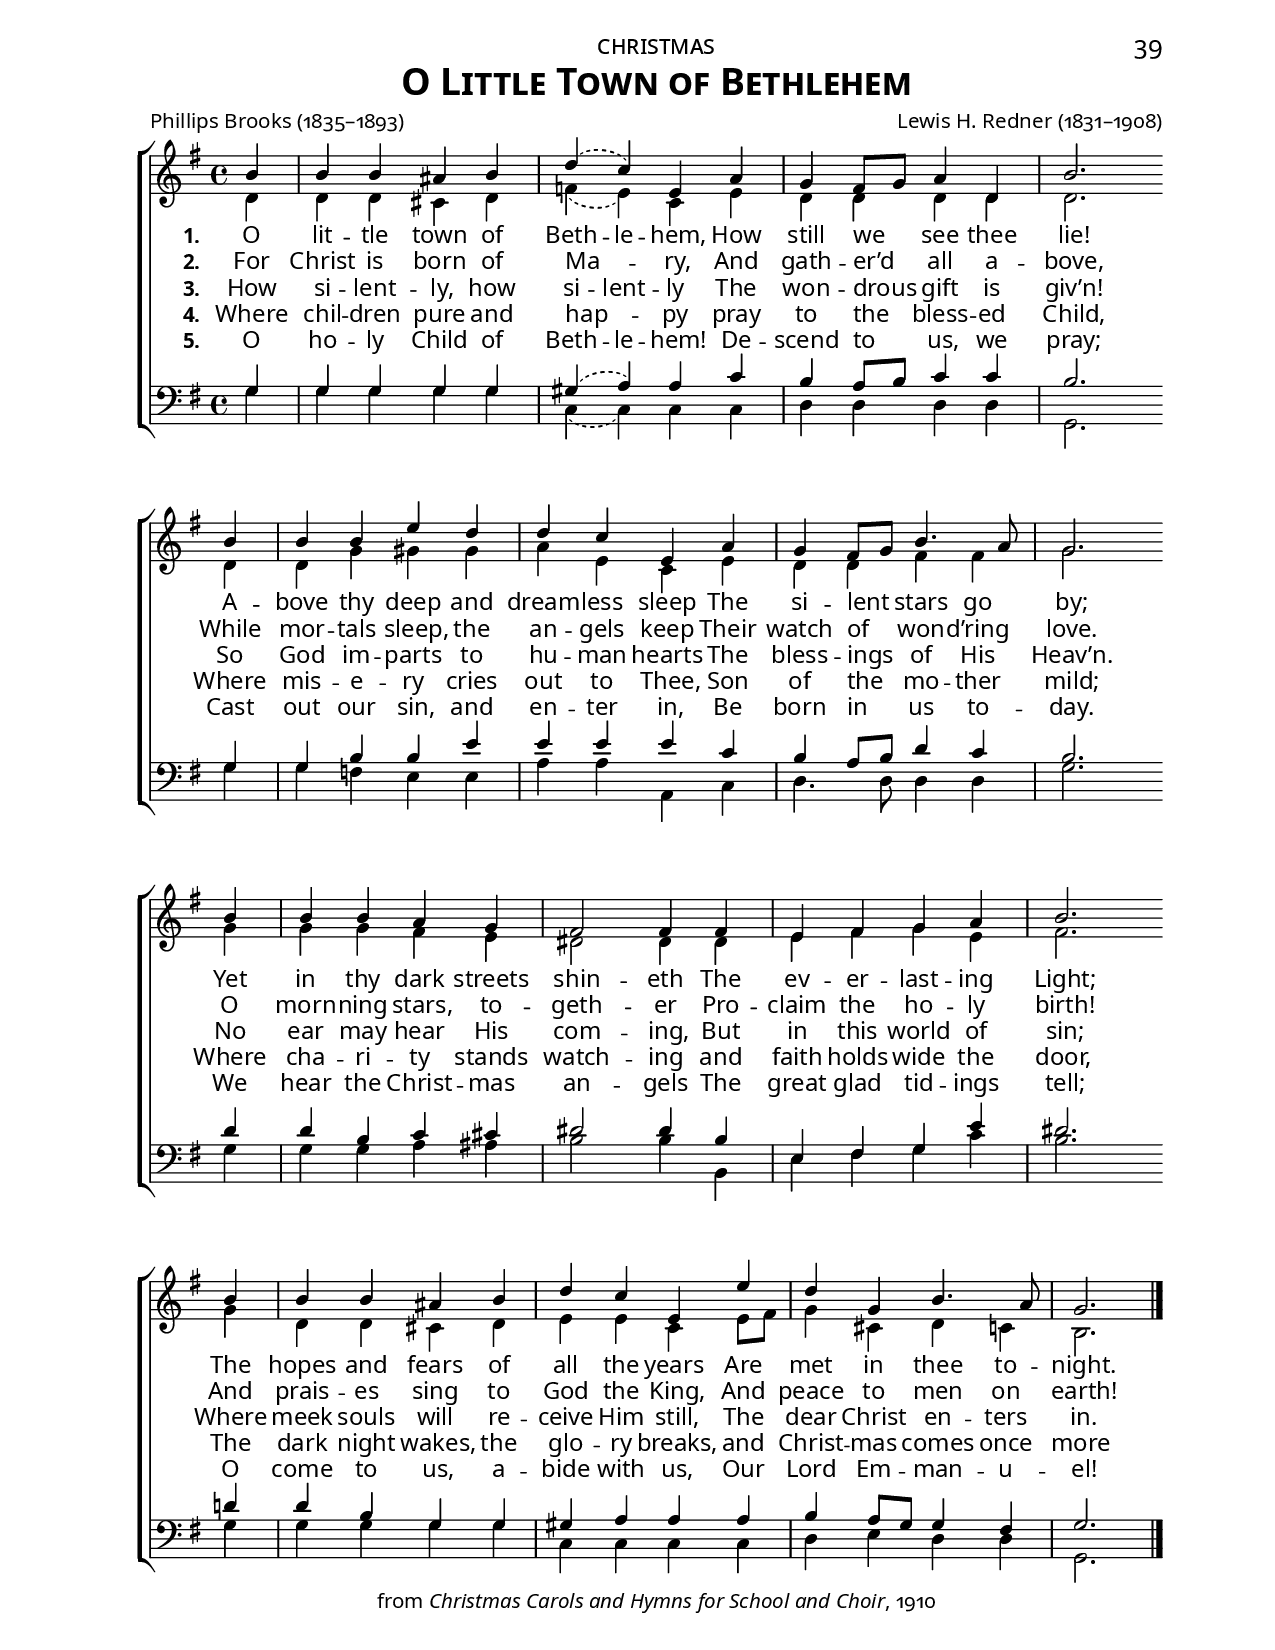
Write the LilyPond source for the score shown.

\version "2.14.2"
\include "util.ly"
\header {
  title = \markup{\override #'(font-name . "Garamond Premier Pro Semibold"){ \abs-fontsize #18 \smallCapsOldStyle"O Little Town of Bethlehem"}}
  poet = \markup\oldStyleNum"Phillips Brooks (1835–1893)"
  composer = \markup\oldStyleNum"Lewis H. Redner (1831–1908)"
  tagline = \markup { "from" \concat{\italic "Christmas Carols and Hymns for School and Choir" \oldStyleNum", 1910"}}
}
\paper {
  paper-height = 11\in
  paper-width = 8.5\in
  indent = 0\in
  %system-system-spacing = #'((basic-distance . 10) (padding . 0))
  %system-system-spacing =
  %  #'((basic-distance . 0)
  %     (minimum-distance . 0)
  %     (padding . -0.35)
  %     (stretchability . 100))
  ragged-last-bottom = ##f
  ragged-bottom = ##f
  two-sided = ##t
  inner-margin = 1\in
  outer-margin = 0.75\in
  top-margin = 0.26\in
  bottom-margin = 0.25\in
  first-page-number = #039
  print-first-page-number = ##t
  headerLine = \markup{\override #'(font-name . "Garamond Premier Pro") \smallCapsOldStyle"christmas"}
  oddHeaderMarkup = \markup\fill-line{
     \override #'(font-name . "Garamond Premier Pro")\abs-fontsize #12.5
     \combine 
        \fill-line{"" \on-the-fly #print-page-number-check-first
        \oldStylePageNum""
        }
        \fill-line{\headerLine}
  }
  evenHeaderMarkup = \markup {
     \override #'(font-name . "Garamond Premier Pro")\abs-fontsize #12.5
     \combine
        \on-the-fly #print-page-number-check-first
        \oldStylePageNum""
        \fill-line{\headerLine}
  }
}
#(set-global-staff-size 18) \paper{ #(define fonts (make-pango-font-tree "Garamond Premier Pro" "Garamond Premier Pro" "Garamond Premier Pro" (/ 18 20))) }
global = {
  \key g \major
  \time 4/4
  \autoBeamOff
  \override DynamicLineSpanner #'staff-padding = #0.0
  \override DynamicLineSpanner #'Y-extent = #'(-1 . 1)
}

sopMusic = \relative c'' {
  \partial 4 b4 |
  b b ais b |
  \slurDashed d( c) e, a |
  \slurSolid g fis8[ g] a4 d, |
  b'2. \bar""\break b4 |
  
  b b e d |
  d c e, a |
  g fis8[ g] b4. a8 |
  g2. \bar""\break b4 |
  
  b b a g |
  fis2 fis4 fis |
  e fis g a |
  b2. \bar""\break b4 |
  
  b b ais b |
  d c e, e' |
  d g, b4. a8 |
  \partial 4*3 g2. \bar "|."
}
sopWords = \lyricmode {
  
}

altoMusic = \relative c' {
  d4 |
  d d cis d |
  \slurDashed f( e) c e |
  d d d d |
  d2. d4 |
  
  d g gis gis |
  a e c e |
  d d fis fis |
  g2. g4 |
  
  g g fis e |
  dis2 dis4 dis |
  e fis g e |
  fis2. g4 |
  
  d d cis d |
  \slurSolid e e c e8[ fis] |
  g4 cis, d4 c |
  b2. \bar "|."
}
altoWords = \lyricmode {
  \dropLyricsIX
  \set stanza = #"1. "
  \set ignoreMelismata = ##t
  O lit -- tle town of Beth -- le -- hem,
  How still we _ see thee lie!
  A -- bove thy deep and dream -- less sleep
  The si -- lent _ \set associatedVoice = "altos" stars go by; \unset associatedVoice
  Yet in thy dark streets shin -- eth
  The ev -- er -- last -- ing Light;
  The hopes and fears of all the years
  Are met in \set associatedVoice = "altos" thee to -- night.
}
altoWordsII = \lyricmode {
  \dropLyricsIX
  \set stanza = #"2. "
  \set ignoreMelismata = ##t
  For Christ is born of Ma -- _ ry,
  And gath -- er’d _ all a -- bove,
  While mor -- tals sleep, the an -- gels keep
  Their watch of _ \set associatedVoice = "altos" won -- d’ring love. \unset associatedVoice
  O morn -- ning stars, to -- geth -- er
  Pro -- claim the ho -- ly birth!
  And prais -- es sing to God the King,
  And peace to \set associatedVoice = "altos" men on earth!
}
altoWordsIII = \lyricmode {
  \dropLyricsIX
  \set stanza = #"3. "
  \set ignoreMelismata = ##t
  How si -- lent -- ly, how si -- lent -- ly
  The won -- drous _ gift is giv’n!
  So God im -- parts to hu -- man hearts
  The bless -- ings _ \set associatedVoice = "altos" of His Heav’n. \unset associatedVoice
  No ear may hear His com -- ing,
  But in this world of sin;
  Where meek souls will re -- ceive Him still,
  The dear Christ \set associatedVoice = "altos" en -- ters in.
}
altoWordsIV = \lyricmode {
  \dropLyricsIX
\set ignoreMelismata = ##t
  \set stanza = #"4. "
  Where chil -- dren pure and hap -- _ py
    pray to the _ bless -- ed Child,
  Where mis -- e -- ry cries out to Thee,
    Son of the _ \set associatedVoice = "altos" mo -- ther mild; \unset associatedVoice
  Where cha -- ri -- ty stands watch -- ing
    and faith holds wide the door,
  The dark night wakes, the glo -- ry breaks,
    and Christ -- \set associatedVoice = "altos" mas comes once more
}
altoWordsV = \lyricmode {
  \dropLyricsIX
\set ignoreMelismata = ##t
  \set stanza = #"5. "

  O ho -- ly Child of Beth -- le -- hem!
  De -- scend to _ us, we pray;
  Cast out our sin, and en -- ter in,
  Be born in _ \set associatedVoice = "altos" us to -- day. \unset associatedVoice
  We hear the Christ -- mas an -- gels
  The great glad tid -- ings tell;
  O come to us, a -- bide with us,
  Our Lord \set associatedVoice = "altos" Em -- man -- u -- el!
}

tenorMusic = \relative c' {
  g4 |
  g g g g |
  \slurDashed gis( a) a c |
  \slurSolid b a8[ b] c4 c |
  b2. g4 |
  
  g b b e |
  e e e c |
  b a8[ b] d4 c |
  b2. d4 |
  
  d b c cis |
  dis2 dis4 b |
  e, fis g e' |
  dis2. d4 |
  
  d b g g |
  gis a a a |
  b a8[ g] g4 fis |
  g2. \bar "|."
}
tenorWords = \lyricmode {

}

bassMusic = \relative c' {
  g4 |
  g g g g |
  \slurDashed c,( c) c c |
  d d d d |
  g,2. g'4 |
  
  g f e e |
  a a a, c |
  d4. d8 d4 d |
  g2. g4 |
  
  g g a ais | 
  b2 b4 b, |
  e fis g c |
  b2. g4 |
  
  g g g g |
  c, c c c |
  d e d4 d |
  g,2. \bar "|."
}
bassWords = \lyricmode {

}

\score {
  <<
   \new ChoirStaff <<
%    \new Lyrics = sopranos \with { \override VerticalAxisGroup #'nonstaff-relatedstaff-spacing = #'((basic-distance . 1)) }
    \new Staff = women <<
      \new Voice = "sopranos" { \voiceOne << \global \sopMusic >> }
      \new Voice = "altos" { \voiceTwo << \global \altoMusic >> }
    >>
    \new Lyrics \with { alignAboveContext = #"women" } \lyricsto "sopranos" \sopWords
    \new Lyrics = "altosV"  \with { alignBelowContext = #"women" } \lyricsto "sopranos" \altoWordsV
    \new Lyrics = "altosIV"  \with { alignBelowContext = #"women" } \lyricsto "sopranos" \altoWordsIV
    \new Lyrics = "altosIII"  \with { alignBelowContext = #"women" } \lyricsto "sopranos" \altoWordsIII
    \new Lyrics = "altosII"  \with { alignBelowContext = #"women" } \lyricsto "sopranos" \altoWordsII
    \new Lyrics = "altos"  \with { alignBelowContext = #"women" \override VerticalAxisGroup #'nonstaff-relatedstaff-spacing = #'((padding . -0.5)) } \lyricsto "sopranos" \altoWords
   \new Staff = men <<
      \clef bass
      \new Voice = "tenors" { \voiceOne << \global \tenorMusic >> }
      \new Voice = "basses" { \voiceTwo << \global \bassMusic >> }
    >>
    \new Lyrics \with { alignAboveContext = #"men" \override VerticalAxisGroup #'nonstaff-relatedstaff-spacing = #'((basic-distance . 1)) } \lyricsto "tenors" \tenorWords
    \new Lyrics \with { alignBelowContext = #"men" \override VerticalAxisGroup #'nonstaff-relatedstaff-spacing = #'((basic-distance . 1)) } \lyricsto "basses" \bassWords
  >>
%    \new PianoStaff << \new Staff { \new Voice { \pianoRH } } \new Staff { \clef "bass" \pianoLH } >>
  >>
  \layout {
  \context {
    \Lyrics
    \override LyricText #'font-size = #1.3
  }
    \context {
      \Score
      %\override SpacingSpanner #'base-shortest-duration = #(ly:make-moment 1 8)
      %\override SpacingSpanner #'common-shortest-duration = #(ly:make-moment 1 4)
    }
    \context {
      % Remove all empty staves
      % \Staff \RemoveEmptyStaves \override VerticalAxisGroup #'remove-first = ##t
    }
    \context {
      \Lyrics
      \override LyricText #'X-offset = #center-on-word
    }
  }
}

